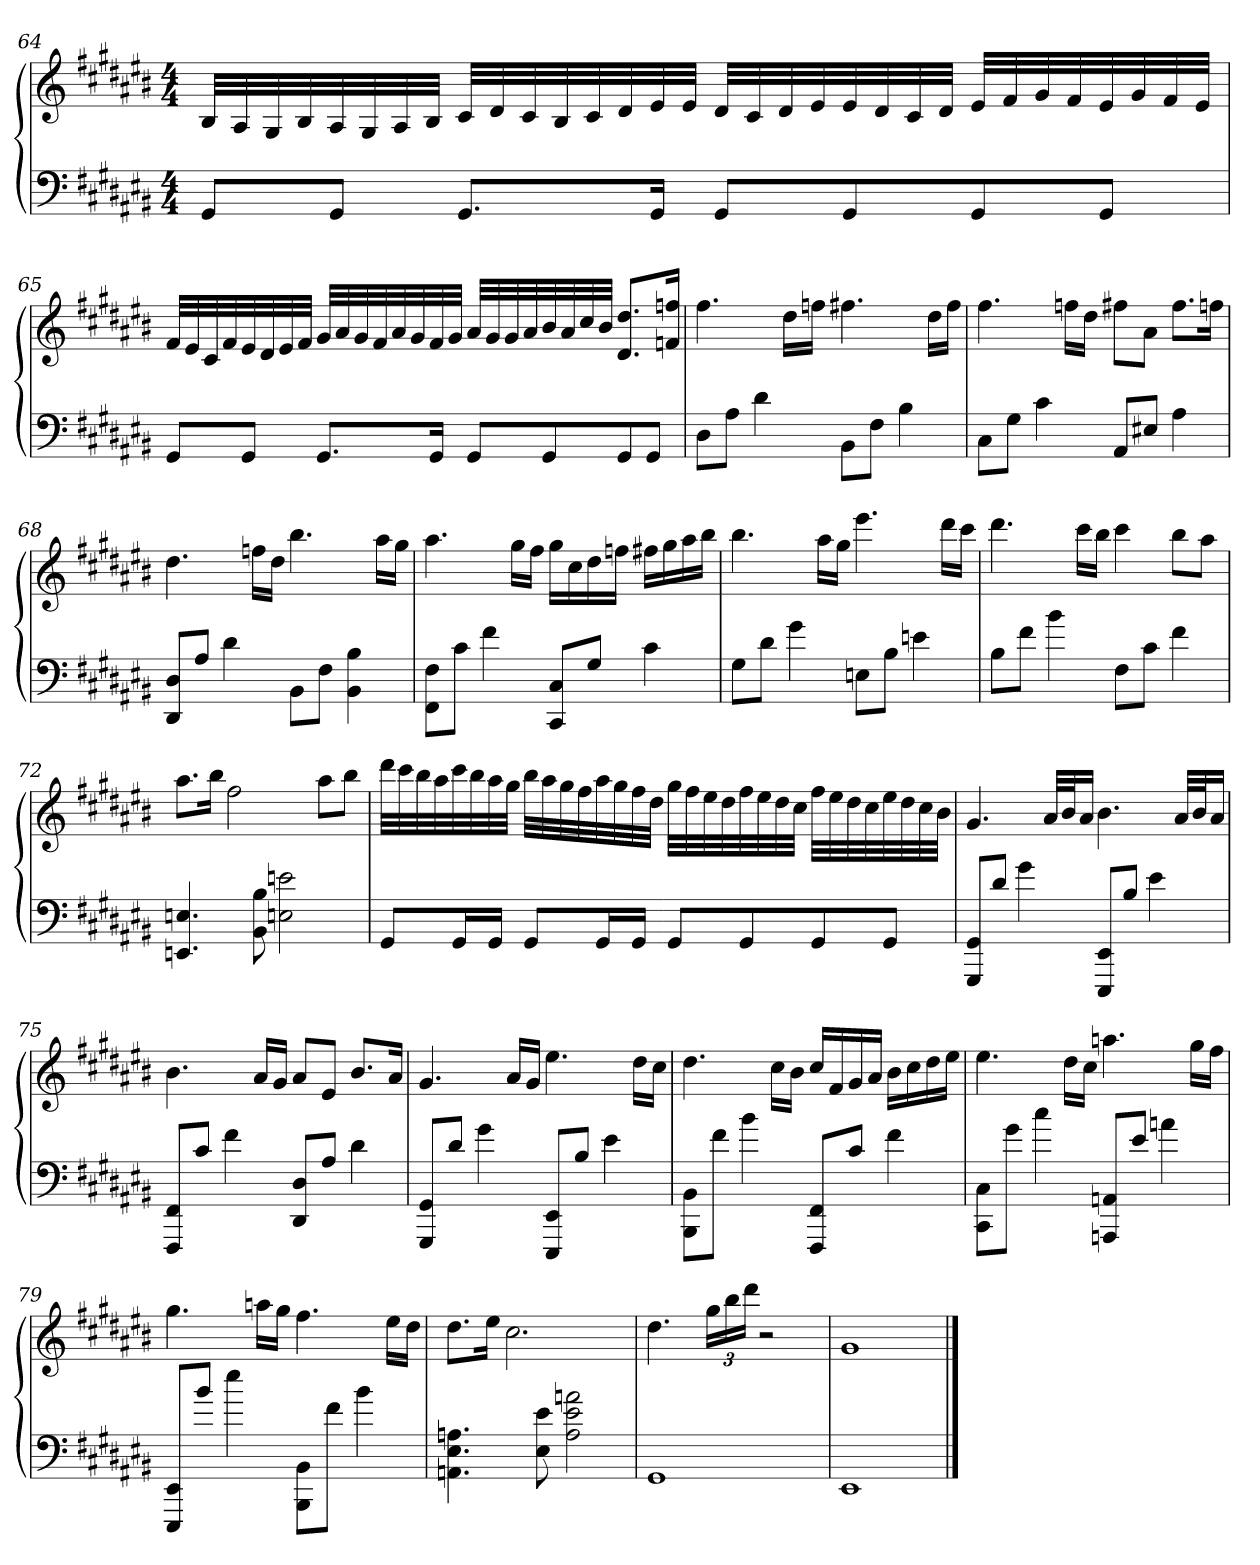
**kern	**kern
*part1	*part1
*staff2	*staff1
!!LO:PB:g=z
*clefF4	*clefG2
*k[f#c#g#d#a#e#b#]	*k[f#c#g#d#a#e#b#]
*M4/4	*M4/4
=64	=64
8GG#L	32B#LLL
.	32A#
.	32G#
.	32B#
8GG#J	32A#
.	32G#
.	32A#
.	32B#JJJ
8.GG#L	32c#LLL
.	32d#
.	32c#
.	32B#
.	32c#
.	32d#
16GG#Jk	32e#
.	32e#JJJ
8GG#L	32d#LLL
.	32c#
.	32d#
.	32e#
8GG#	32e#
.	32d#
.	32c#
.	32d#JJJ
8GG#	32e#LLL
.	32f#
.	32g#
.	32f#
8GG#J	32e#
.	32g#
.	32f#
.	32e#JJJ
!!LO:LB:g=z
=65	=65
8GG#L	32f#LLL
.	32e#
.	32c#
.	32f#
8GG#J	32e#
.	32d#
.	32e#
.	32f#JJJ
8.GG#L	32g#LLL
.	32a#
.	32g#
.	32f#
.	32a#
.	32g#
16GG#Jk	32f#
.	32g#JJJ
8GG#L	32a#LLL
.	32g#
.	32g#
.	32a#
8GG#	32b#
.	32a#
.	32cc#
.	32b#JJJ
8GG#	8.d# 8.dd#L
8GG#J	.
.	16fn 16ffnJk
=66	=66
8D#L	4.ff#
8A#J	.
4d#	.
.	16dd#LL
.	16ffnJJ
8BB#L	4.ff#X
8F#J	.
4B#	.
.	16dd#LL
.	16ff#JJ
!!LO:LB:g=z
=67	=67
8C#L	4.ff#
8G#J	.
4c#	.
.	16ffnLL
.	16dd#JJ
8AA#L	8ff#XL
8E#XJ	8a#J
4A#	8.ff#L
.	16ffnJk
=68	=68
8DD# 8D#L	4.dd#
8A#J	.
4d#	.
.	16ffnLL
.	16dd#JJ
8BB#L	4.bb#
8F#J	.
4BB# 4B#	.
.	16aa#LL
.	16gg#JJ
=69	=69
8FF# 8F#L	4.aa#
8c#J	.
4f#	.
.	16gg#LL
.	16ff#JJ
8CC# 8C#L	16gg#LL
.	16cc#
8G#J	16dd#
.	16ffnJJ
4c#	16ff#XLL
.	16gg#
.	16aa#
.	16bb#JJ
!!LO:LB:g=z
=70	=70
8G#L	4.bb#
8d#J	.
4g#	.
.	16aa#LL
.	16gg#JJ
8EnL	4.eee#
8B#J	.
4en	.
.	16ddd#LL
.	16ccc#JJ
=71	=71
8B#L	4.ddd#
8f#J	.
4b#	.
.	16ccc#LL
.	16bb#JJ
8F#L	4ccc#
8c#J	.
4f#	8bb#L
.	8aa#J
=72	=72
4.EEn 4.En	8.aa#L
.	16bb#Jk
.	2ff#
8BB# 8B#	.
2En 2en	.
.	8aa#L
.	8bb#J
!!LO:LB:g=z
=73	=73
8GG#L	32ddd#LLL
.	32ccc#
.	32bb#
.	32aa#
16GG#L	32ccc#
.	32bb#
16GG#JJ	32aa#
.	32gg#JJJ
8GG#L	32bb#LLL
.	32aa#
.	32gg#
.	32ff#
16GG#L	32aa#
.	32gg#
16GG#JJ	32ff#
.	32dd#JJJ
8GG#L	32gg#LLL
.	32ff#
.	32ee#
.	32dd#
8GG#	32ff#
.	32ee#
.	32dd#
.	32cc#JJJ
8GG#	32ff#LLL
.	32ee#
.	32dd#
.	32cc#
8GG#J	32ee#
.	32dd#
.	32cc#
.	32b#JJJ
=74	=74
8GGG# 8GG#L	4.g#
8d#J	.
4g#	.
.	32a#LLL
.	32b#J
.	16a#JJ
8EEE# 8EE#L	4.b#
8B#J	.
4e#	.
.	32a#LLL
.	32b#J
.	16a#JJ
!!LO:LB:g=z
=75	=75
8FFF# 8FF#L	4.b#
8c#J	.
4f#	.
.	16a#LL
.	16g#JJ
8DD# 8D#L	8a#L
8A#J	8e#J
4d#	8.b#L
.	16a#Jk
=76	=76
8GGG# 8GG#L	4.g#
8d#J	.
4g#	.
.	16a#LL
.	16g#JJ
8EEE# 8EE#L	4.ee#
8B#J	.
4e#	.
.	16dd#LL
.	16cc#JJ
=77	=77
8BBB# 8BB#L	4.dd#
8f#J	.
4b#	.
.	16cc#LL
.	16b#JJ
8FFF# 8FF#L	16cc#LL
.	16f#
8c#J	16g#
.	16a#JJ
4f#	16b#LL
.	16cc#
.	16dd#
.	16ee#JJ
=78	=78
8CC# 8C#L	4.ee#
8g#J	.
4cc#	.
.	16dd#LL
.	16cc#JJ
8AAAn 8AAnL	4.aan
8e#J	.
4an	.
.	16gg#LL
.	16ff#JJ
!!LO:PB:g=z
=79	=79
8EEE# 8EE#L	4.gg#
8b#J	.
4ee#	.
.	16aanLL
.	16gg#JJ
8BBB# 8BB#L	4.ff#
8f#J	.
4b#	.
.	16ee#LL
.	16dd#JJ
=80	=80
4.AAn 4.E# 4.An	8.dd#L
.	16ee#Jk
.	2.cc#
8E# 8e#	.
2A 2e# 2an	.
=81	=81
1GG#	4.dd#
.	24gg#LL
.	24bb#
.	24ddd#JJ
.	2r
=82	=82
1EE#	1g#
==	==
*-	*-
